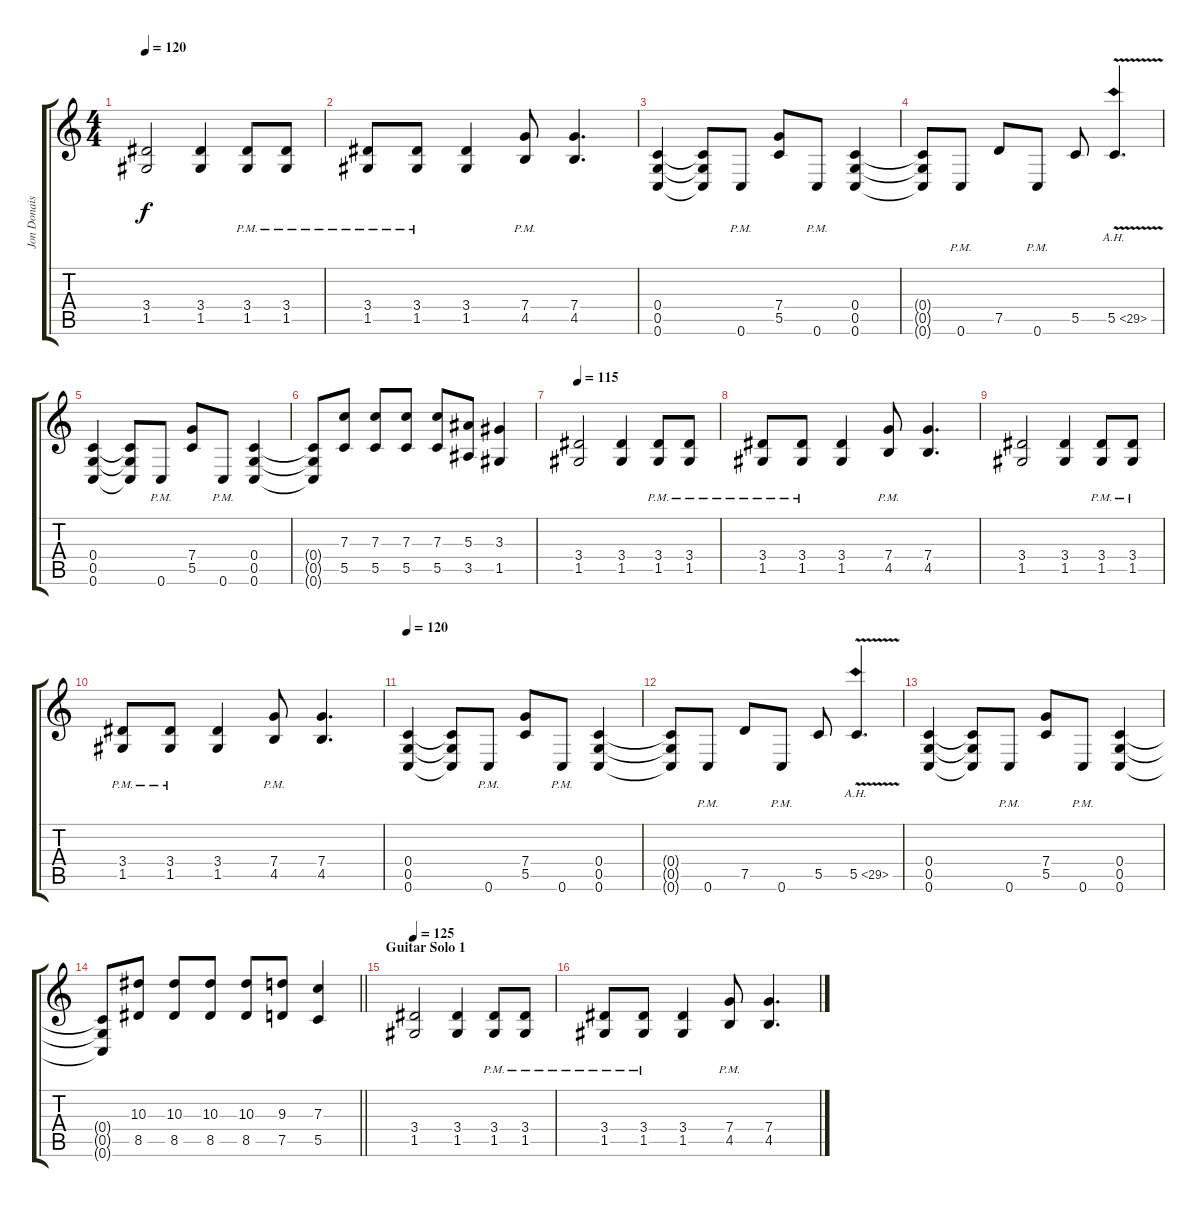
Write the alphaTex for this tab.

\track ("Jon Donais" "Jon Donais") {instrument distortionguitar}
\staff {score tabs}
\tuning (D4 A3 F3 C3 G2 C2) {hide}
\ts (4 4)
\tempo 120
\clef g2
\ks c
(3.4 1.5).2{dy f} (3.4 1.5).4 (3.4{pm} 1.5{pm}).8 (3.4{pm} 1.5{pm}).8 |
(3.4{pm} 1.5{pm}).8 (3.4{pm} 1.5{pm}).8 (3.4 1.5).4 (7.4{pm} 4.5{pm}).8 (7.4 4.5).4{d} |
(0.4 0.5 0.6).4 (0.4{t} 0.5{t} 0.6{t}).8 0.6{pm}.8 (7.4 5.5).8 0.6{pm}.8 (0.4 0.5 0.6).4 |
(0.4{t} 0.5{t} 0.6{t}).8 0.6{pm}.8 7.5.8 0.6{pm}.8 5.5.8 5.5{ah 24 v}.4{d} |
(0.4 0.5 0.6).4 (0.4{t} 0.5{t} 0.6{t}).8 0.6{pm}.8 (7.4 5.5).8 0.6{pm}.8 (0.4 0.5 0.6).4 |
(0.4{t} 0.5{t} 0.6{t}).8 (7.3 5.5).8 (7.3 5.5).8 (7.3 5.5).8 (7.3 5.5).8 (5.3 3.5).8 (3.3 1.5).4 |
\tempo 115
(3.4 1.5).2 (3.4 1.5).4 (3.4{pm} 1.5{pm}).8 (3.4{pm} 1.5{pm}).8 |
(3.4{pm} 1.5{pm}).8 (3.4{pm} 1.5{pm}).8 (3.4 1.5).4 (7.4{pm} 4.5{pm}).8 (7.4 4.5).4{d} |
(3.4 1.5).2 (3.4 1.5).4 (3.4{pm} 1.5{pm}).8 (3.4{pm} 1.5{pm}).8 |
(3.4{pm} 1.5{pm}).8 (3.4{pm} 1.5{pm}).8 (3.4 1.5).4 (7.4{pm} 4.5{pm}).8 (7.4 4.5).4{d} |
\tempo 120
(0.4 0.5 0.6).4 (0.4{t} 0.5{t} 0.6{t}).8 0.6{pm}.8 (7.4 5.5).8 0.6{pm}.8 (0.4 0.5 0.6).4 |
(0.4{t} 0.5{t} 0.6{t}).8 0.6{pm}.8 7.5.8 0.6{pm}.8 5.5.8 5.5{ah 24 v}.4{d} |
(0.4 0.5 0.6).4 (0.4{t} 0.5{t} 0.6{t}).8 0.6{pm}.8 (7.4 5.5).8 0.6{pm}.8 (0.4 0.5 0.6).4 |
\barLineRight lightlight
(0.4{t} 0.5{t} 0.6{t}).8 (10.3 8.5).8 (10.3 8.5).8 (10.3 8.5).8 (10.3 8.5).8 (9.3 7.5).8 (7.3 5.5).4 |
\section ("" "Guitar Solo 1")
\tempo 125
(3.4 1.5).2 (3.4 1.5).4 (3.4{pm} 1.5{pm}).8 (3.4{pm} 1.5{pm}).8 |
(3.4{pm} 1.5{pm}).8 (3.4{pm} 1.5{pm}).8 (3.4 1.5).4 (7.4{pm} 4.5{pm}).8 (7.4 4.5).4{d}
